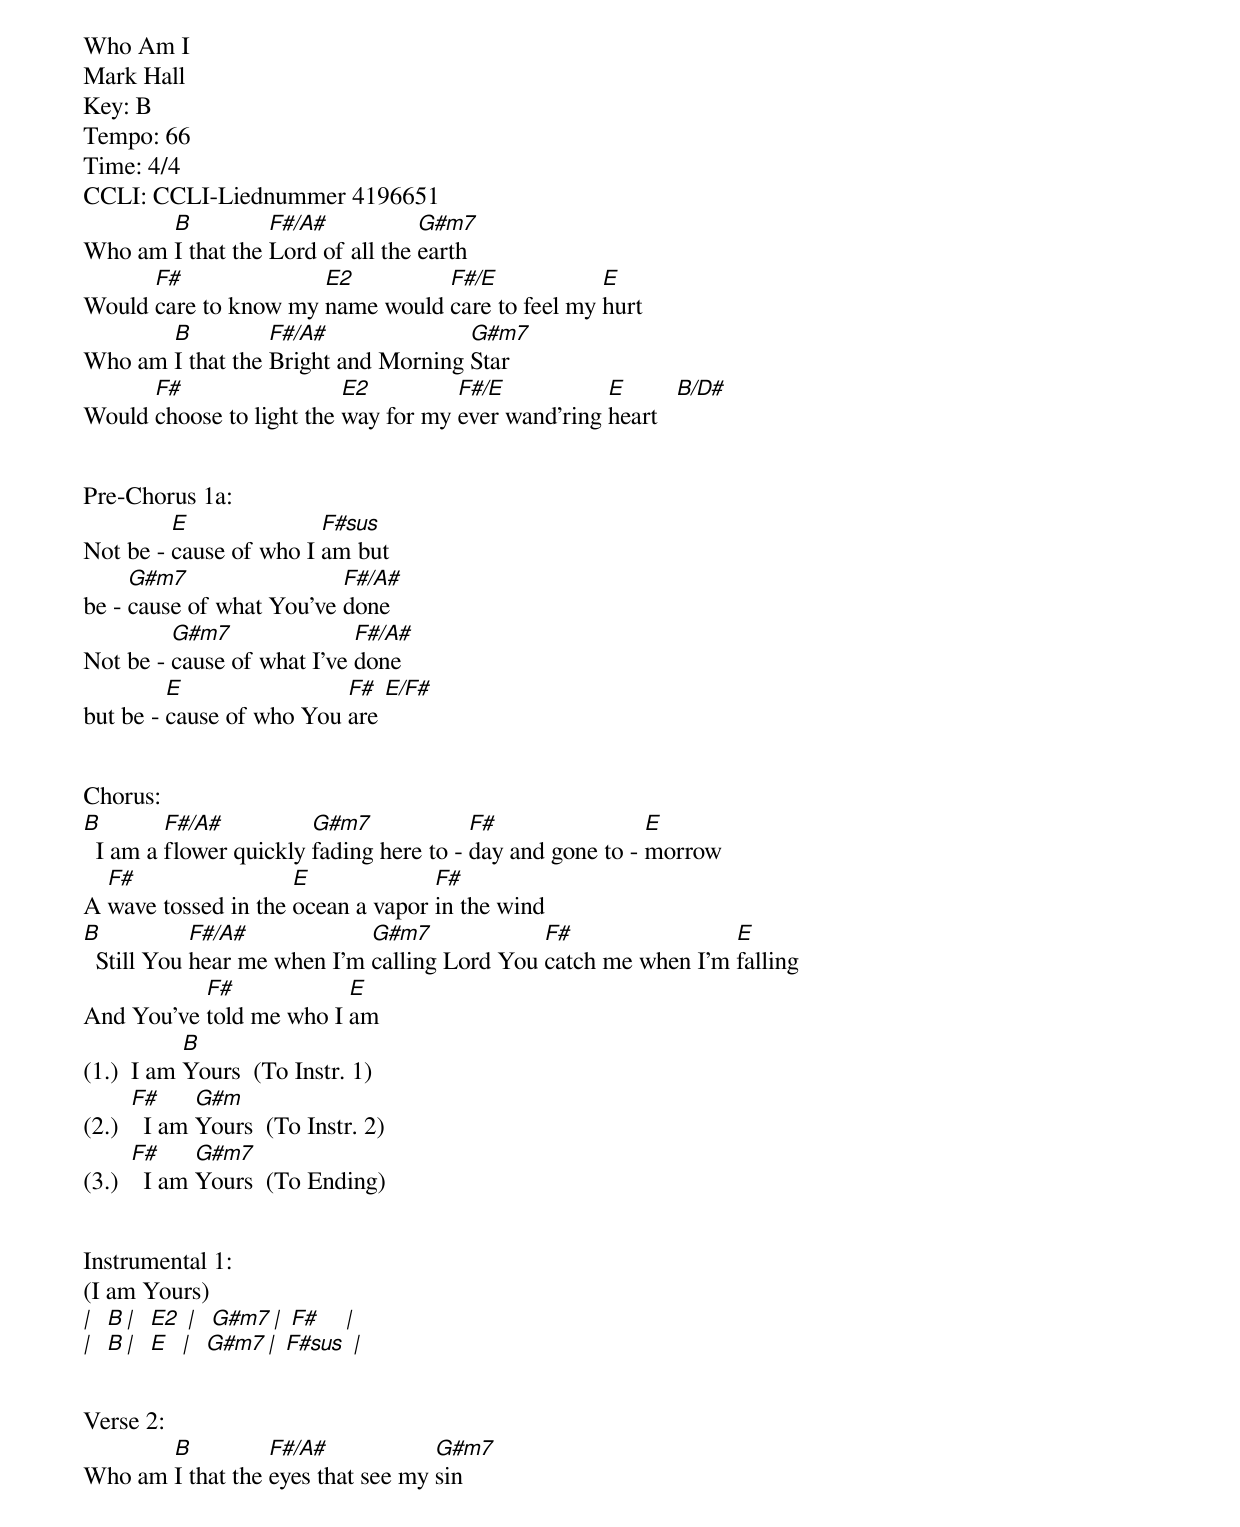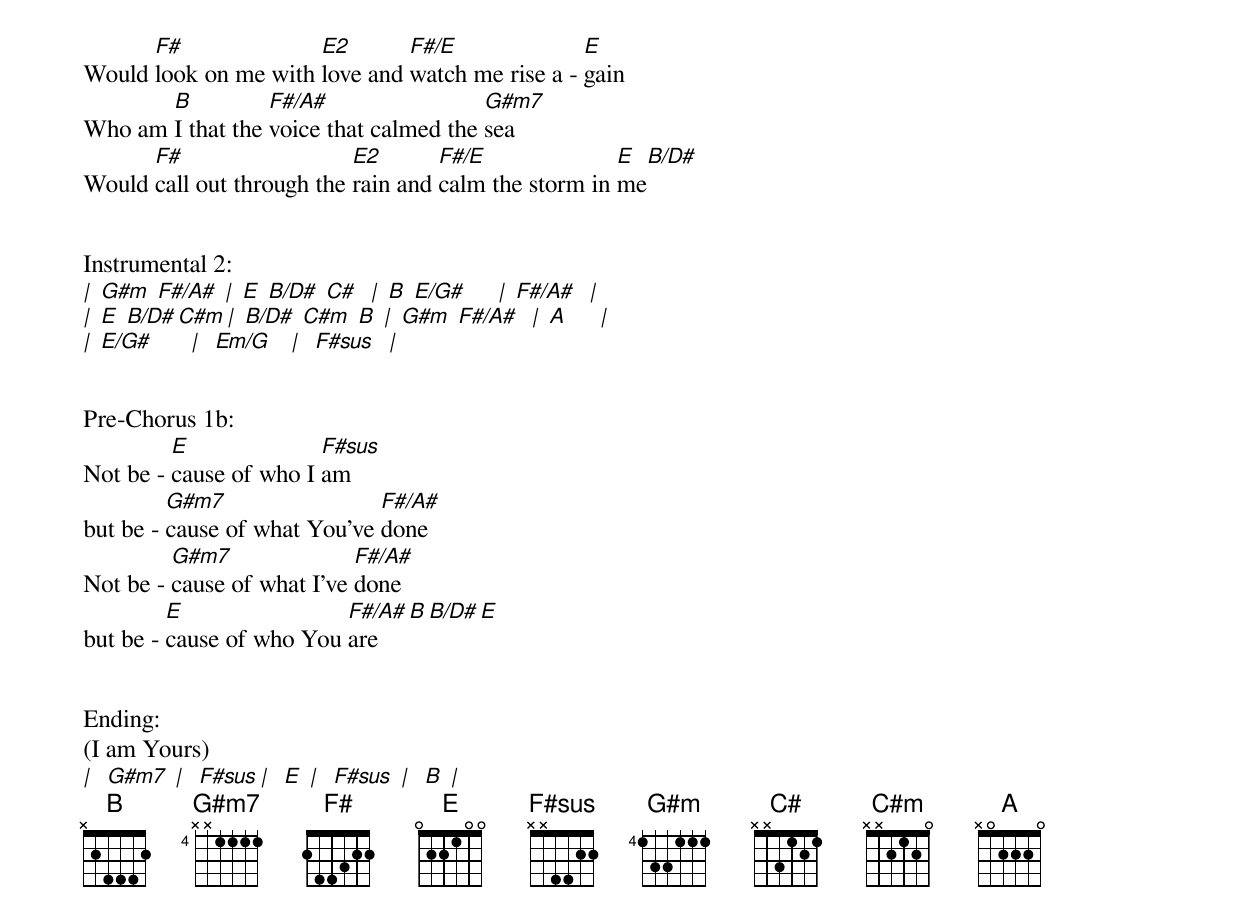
Who Am I
Mark Hall
Key: B
Tempo: 66
Time: 4/4
CCLI: CCLI-Liednummer 4196651
Who am [B]I that the [F#/A#]Lord of all the [G#m7]earth
Would [F#]care to know my [E2]name would [F#/E]care to feel my [E]hurt
Who am [B]I that the [F#/A#]Bright and Morning [G#m7]Star
Would [F#]choose to light the [E2]way for my [F#/E]ever wand'ring [E]heart   [B/D#]


Pre-Chorus 1a:
Not be - [E]cause of who I [F#sus]am but
be - [G#m7]cause of what You've [F#/A#]done
Not be - [G#m7]cause of what I've [F#/A#]done
but be - [E]cause of who You [F#]are [E/F#]


Chorus:
[B]  I am a [F#/A#]flower quickly [G#m7]fading here to - [F#]day and gone to - [E]morrow
A [F#]wave tossed in the [E]ocean a vapor [F#]in the wind
[B]  Still You [F#/A#]hear me when I'm [G#m7]calling Lord You [F#]catch me when I'm [E]falling
And You've [F#]told me who I [E]am
(1.)  I am [B]Yours  (To Instr. 1)
(2.)  [F#]  I am [G#m]Yours  (To Instr. 2)
(3.)  [F#]  I am [G#m7]Yours  (To Ending)


Instrumental 1:
(I am Yours)
[|]  [B][|]  [E2] [|]  [G#m7][|] [F#]    [|]
[|]  [B][|]  [E]  [|]  [G#m7][|] [F#sus] [|]


Verse 2:
Who am [B]I that the [F#/A#]eyes that see my [G#m7]sin
Would [F#]look on me with [E2]love and [F#/E]watch me rise a - [E]gain
Who am [B]I that the [F#/A#]voice that calmed the [G#m7]sea
Would [F#]call out through the [E2]rain and [F#/E]calm the storm in [E]me[B/D#]


Instrumental 2:
[|] [G#m] [F#/A#] [|] [E] [B/D#] [C#]  [|] [B] [E/G#]     [|] [F#/A#]  [|]
[|] [E] [B/D#][C#m][|] [B/D#] [C#m] [B] [|] [G#m] [F#/A#]  [|] [A]     [|]
[|] [E/G#]      [|]  [Em/G]   [|]  [F#sus]  [|]


Pre-Chorus 1b:
Not be - [E]cause of who I [F#sus]am
but be - [G#m7]cause of what You've [F#/A#]done
Not be - [G#m7]cause of what I've [F#/A#]done
but be - [E]cause of who You [F#/A#]are   [B][B/D#][E]


Ending:
(I am Yours)
[|]  [G#m7] [|]  [F#sus][|]  [E] [|]  [F#sus] [|]  [B] [|]
